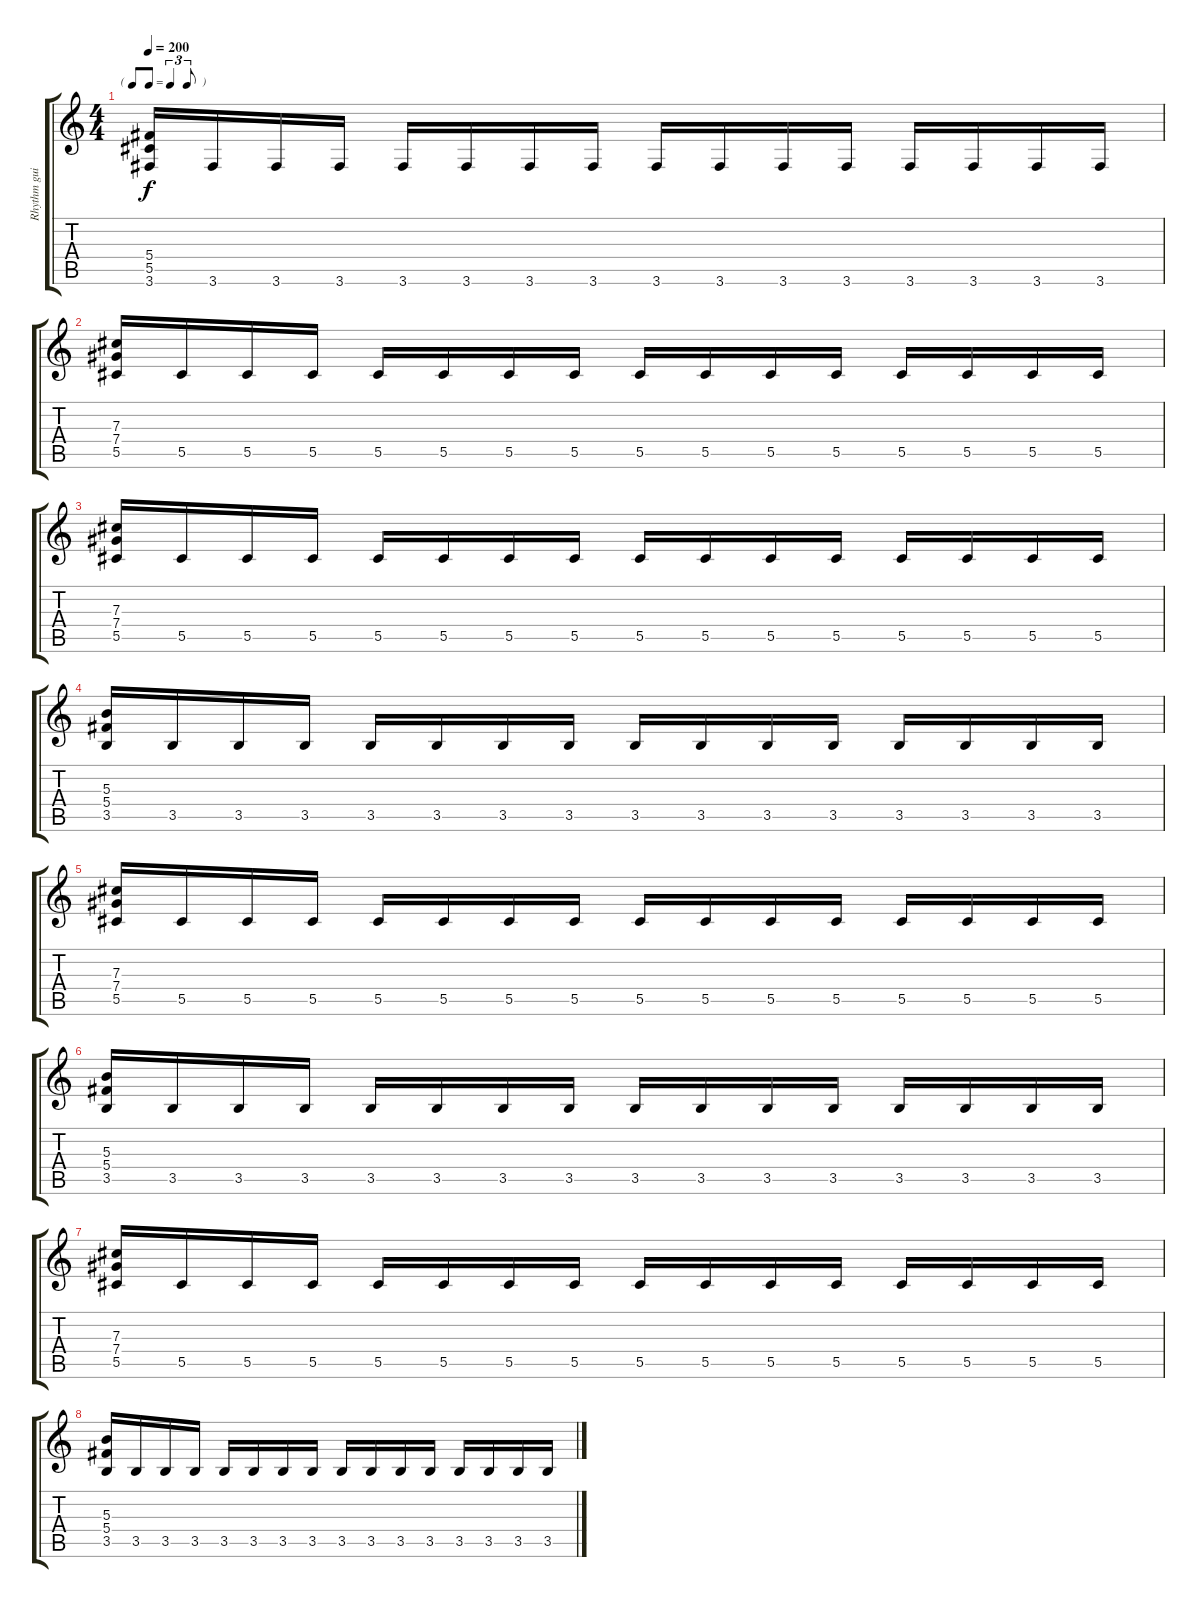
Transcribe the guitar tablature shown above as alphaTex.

\track ("Rhythm guitar 2 (retard 2)" "Rhythm gui") {instrument overdrivenguitar}
\staff {score tabs}
\tuning (Eb4 Bb3 Gb3 Db3 Ab2 Eb2) {hide}
\ts (4 4)
\tf triplet8th
\tempo 200
\clef g2
\ks c
(5.4 5.5 3.6).16{dy f} 3.6.16 3.6.16 3.6.16 3.6.16 3.6.16 3.6.16 3.6.16 3.6.16 3.6.16 3.6.16 3.6.16 3.6.16 3.6.16 3.6.16 3.6.16 |
(7.3 7.4 5.5).16 5.5.16 5.5.16 5.5.16 5.5.16 5.5.16 5.5.16 5.5.16 5.5.16 5.5.16 5.5.16 5.5.16 5.5.16 5.5.16 5.5.16 5.5.16 |
(7.3 7.4 5.5).16 5.5.16 5.5.16 5.5.16 5.5.16 5.5.16 5.5.16 5.5.16 5.5.16 5.5.16 5.5.16 5.5.16 5.5.16 5.5.16 5.5.16 5.5.16 |
(5.3 5.4 3.5).16 3.5.16 3.5.16 3.5.16 3.5.16 3.5.16 3.5.16 3.5.16 3.5.16 3.5.16 3.5.16 3.5.16 3.5.16 3.5.16 3.5.16 3.5.16 |
(7.3 7.4 5.5).16 5.5.16 5.5.16 5.5.16 5.5.16 5.5.16 5.5.16 5.5.16 5.5.16 5.5.16 5.5.16 5.5.16 5.5.16 5.5.16 5.5.16 5.5.16 |
(5.3 5.4 3.5).16 3.5.16 3.5.16 3.5.16 3.5.16 3.5.16 3.5.16 3.5.16 3.5.16 3.5.16 3.5.16 3.5.16 3.5.16 3.5.16 3.5.16 3.5.16 |
(7.3 7.4 5.5).16 5.5.16 5.5.16 5.5.16 5.5.16 5.5.16 5.5.16 5.5.16 5.5.16 5.5.16 5.5.16 5.5.16 5.5.16 5.5.16 5.5.16 5.5.16 |
(5.3 5.4 3.5).16 3.5.16 3.5.16 3.5.16 3.5.16 3.5.16 3.5.16 3.5.16 3.5.16 3.5.16 3.5.16 3.5.16 3.5.16 3.5.16 3.5.16 3.5.16
